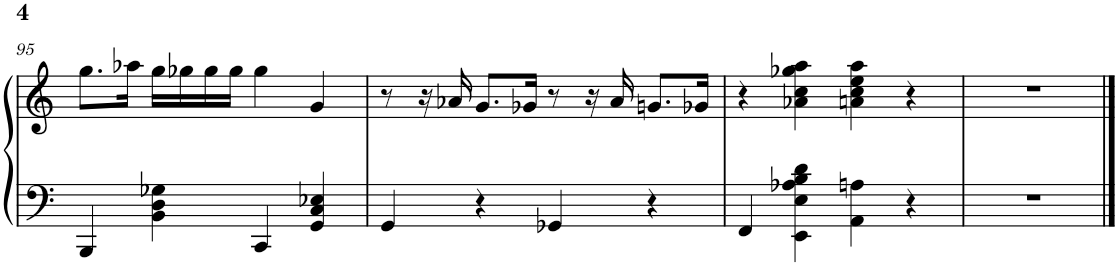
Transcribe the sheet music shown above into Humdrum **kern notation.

**kern	**kern
*part1	*part1
*staff2	*staff1
*I"Piano	*
*I'Pno.	*
!!LO:PB:g=z
*clefF4	*clefG2
*k[]	*k[]
*M4/4	*M4/4
=95	=95
4BBB/	8.gg\L
.	16aa-X\Jk
4BB\ 4D\ 4G-X\	16gg\LL
.	16gg-X\
.	16gg-\
.	16gg-\JJ
4CC/	4gg-\
4GG/ 4C/ 4E-X/	4g/
=96	=96
4GG/	8r
.	16r
.	16a-X/
4r	8.g/L
.	16g-X/Jk
4GG-X/	8r
.	16r
.	16a-/
4r	8.gn/L
.	16g-X/Jk
=97	=97
4FF/	4r
4EE\ 4E\ 4A-X\ 4B\ 4d\	4a-X\ 4cc\ 4gg-X\ 4aa\
4AA\ 4An\	4an\ 4cc\ 4ee\ 4aa\
4r	4r
=98	=98
1r	1r
==	==
*-	*-
